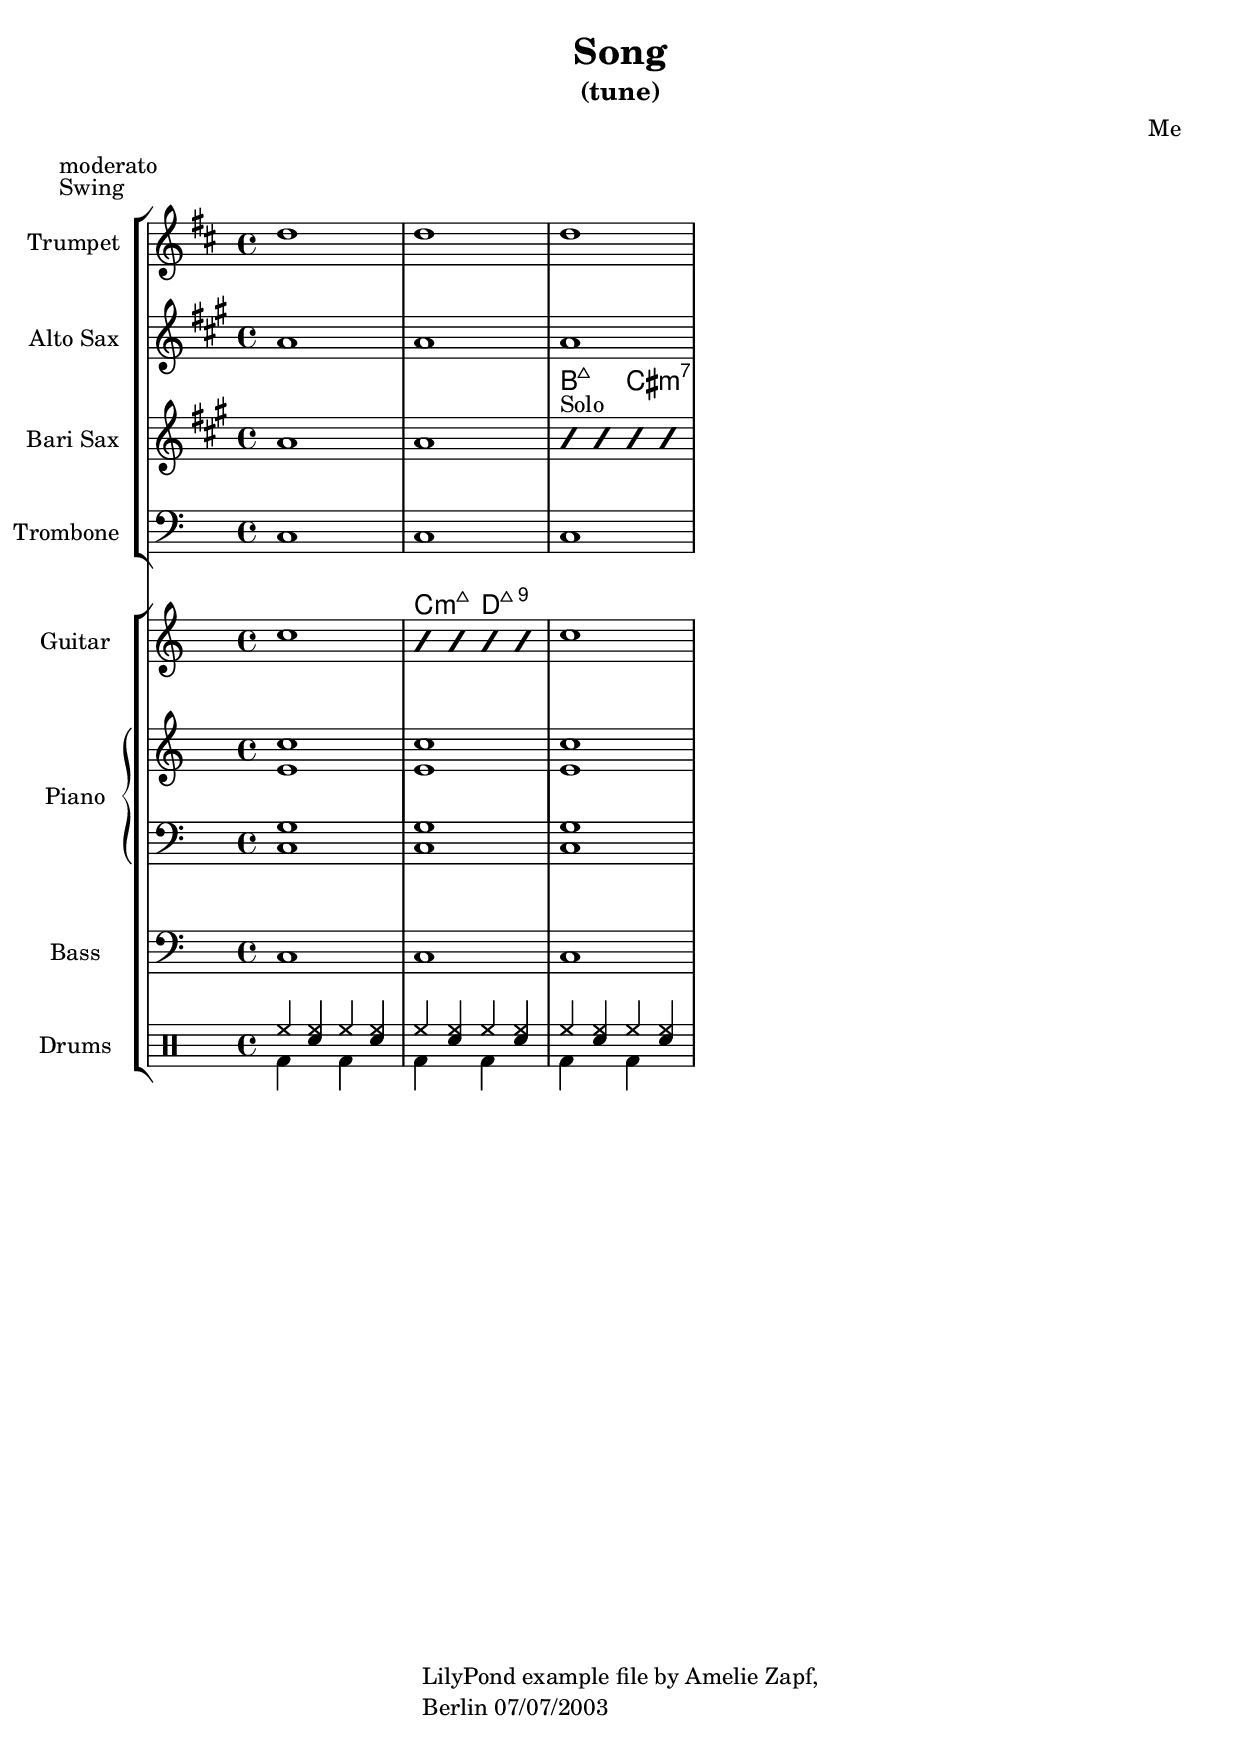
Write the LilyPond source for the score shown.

%% DO NOT EDIT this file manually; it is automatically
%% generated from LSR http://lsr.dsi.unimi.it
%% Make any changes in LSR itself, or in Documentation/snippets/new/ ,
%% and then run scripts/auxiliar/makelsr.py
%%
%% This file is in the public domain.
\version "2.14.0"

\header {
  lsrtags = "keyboards, percussion, fretted-strings, template"

%% Translation of GIT committish: 615cbf212fdaf0b220b3330da417d0c3602494f2
  texidoces = "
Ésta es una plantilla bastante avanzada, para un conjunto de
jazz. Observe que la notación de todos los instrumentos está en
@code{\\key c \\major} (Do mayor). Esto se refiere al tono de
concierto; la armadura se transporta automáticamente si la música está
dentro de una sección @code{\\transpose}.

"
  doctitlees = "Plantilla para combo de jazz"


%% Translation of GIT committish: 0a868be38a775ecb1ef935b079000cebbc64de40
  texidocde = "
Hier ist ein ziemlich kompliziertes Beispiel für ein Jazz-Ensemble. Achtung:
Alle Instrumente sind in @code{\\key c \major} (C-Dur) notiert. Das bezieht sich
auf die klingende Musik: LilyPond transponiert die Tonart automatisch, wenn
sich die Noten innerhalb eines @code{\\transpose}-Abschnitts befinden.

"

  doctitlede = "Vorlage für Jazz-Combo"

%% Translation of GIT committish: bdfe3dc8175a2d7e9ea0800b5b04cfb68fe58a7a
  texidocfr = "
Bien que compliqué de prime abord, voici un canevas tout à fait indiqué
pour les ensembles de jazz.  Vous noterez que tous les instruments sont
notés en ut (@code{\\key c \major}), la tonalité de concert.  Les notes
seront automatiquement transposée dès lors qu'elles seront inscrites
dans une section @code{\\transpose}.

"
  doctitlefr = "Symboles de jazz"

  texidoc = "
This is quite an advanced template, for a jazz ensemble. Note that all
instruments are notated in @code{\\key c \\major}. This refers to the
key in concert pitch; the key will be automatically transposed if the
music is within a @code{\\transpose} section.

"
  doctitle = "Jazz combo template"
} % begin verbatim

\header {
  title = "Song"
  subtitle = "(tune)"
  composer = "Me"
  meter = "moderato"
  piece = "Swing"
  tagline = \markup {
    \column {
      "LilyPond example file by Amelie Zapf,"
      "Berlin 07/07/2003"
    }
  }
}

%#(set-global-staff-size 16)
\include "english.ly"

%%%%%%%%%%%% Some macros %%%%%%%%%%%%%%%%%%%

sl = {
  \override NoteHead #'style = #'slash
  \override Stem #'transparent = ##t
}
nsl = {
  \revert NoteHead #'style
  \revert Stem #'transparent
}
crOn = \override NoteHead #'style = #'cross
crOff = \revert NoteHead #'style

%% insert chord name style stuff here.

jazzChords = { }

%%%%%%%%%%%% Keys'n'thangs %%%%%%%%%%%%%%%%%

global = { \time 4/4 }

Key = { \key c \major }

% ############ Horns ############

% ------ Trumpet ------
trpt = \transpose c d \relative c'' {
  \Key
  c1 | c | c |
}
trpHarmony = \transpose c' d {
  \jazzChords
}
trumpet = {
  \global
  \set Staff.instrumentName = #"Trumpet"
  \clef treble
  <<
    \trpt
  >>
}

% ------ Alto Saxophone ------
alto = \transpose c a \relative c' {
  \Key
  c1 | c | c |
}
altoHarmony = \transpose c' a {
  \jazzChords
}
altoSax = {
  \global
  \set Staff.instrumentName = #"Alto Sax"
  \clef treble
  <<
    \alto
  >>
}

% ------ Baritone Saxophone ------
bari = \transpose c a' \relative c {
  \Key
  c1
  c1
  \sl
  d4^"Solo" d d d
  \nsl
}
bariHarmony = \transpose c' a \chordmode {
  \jazzChords s1 s d2:maj e:m7
}
bariSax = {
  \global
  \set Staff.instrumentName = #"Bari Sax"
  \clef treble
  <<
    \bari
  >>
}

% ------ Trombone ------
tbone = \relative c {
  \Key
  c1 | c | c
}
tboneHarmony = \chordmode {
  \jazzChords
}
trombone = {
  \global
  \set Staff.instrumentName = #"Trombone"
  \clef bass
  <<
    \tbone
  >>
}

% ############ Rhythm Section #############

% ------ Guitar ------
gtr = \relative c'' {
  \Key
  c1
  \sl
  b4 b b b
  \nsl
  c1
}
gtrHarmony = \chordmode {
  \jazzChords
  s1 c2:min7+ d2:maj9
}
guitar = {
  \global
  \set Staff.instrumentName = #"Guitar"
  \clef treble
  <<
    \gtr
  >>
}

%% ------ Piano ------
rhUpper = \relative c'' {
  \voiceOne
  \Key
  c1 | c | c
}
rhLower = \relative c' {
  \voiceTwo
  \Key
  e1 | e | e
}

lhUpper = \relative c' {
  \voiceOne
  \Key
  g1 | g | g
}
lhLower = \relative c {
  \voiceTwo
  \Key
  c1 | c | c
}

PianoRH = {
  \clef treble
  \global
  \set Staff.midiInstrument = #"acoustic grand"
  <<
    \new Voice = "one" \rhUpper
    \new Voice = "two" \rhLower
  >>
}
PianoLH = {
  \clef bass
  \global
  \set Staff.midiInstrument = #"acoustic grand"
  <<
    \new Voice = "one" \lhUpper
    \new Voice = "two" \lhLower
  >>
}

piano = {
  <<
    \set PianoStaff.instrumentName = #"Piano"
    \new Staff = "upper" \PianoRH
    \new Staff = "lower" \PianoLH
  >>
}

% ------ Bass Guitar ------
Bass = \relative c {
  \Key
  c1 | c | c
}
bass = {
  \global
  \set Staff.instrumentName = #"Bass"
  \clef bass
  <<
    \Bass
  >>
}

% ------ Drums ------
up = \drummode {
  \voiceOne
  hh4 <hh sn> hh <hh sn>
  hh4 <hh sn> hh <hh sn>
  hh4 <hh sn> hh <hh sn>
}
down = \drummode {
  \voiceTwo
  bd4 s bd s
  bd4 s bd s
  bd4 s bd s
}

drumContents = {
  \global
  <<
    \set DrumStaff.instrumentName = #"Drums"
    \new DrumVoice \up
    \new DrumVoice \down
  >>
}

%%%%%%%%% It All Goes Together Here %%%%%%%%%%%%%%%%%%%%%%

\score {
  <<
    \new StaffGroup = "horns" <<
      \new Staff = "trumpet" \trumpet
      \new Staff = "altosax" \altoSax
      \new ChordNames = "barichords" \bariHarmony
      \new Staff = "barisax" \bariSax
      \new Staff = "trombone" \trombone
    >>

    \new StaffGroup = "rhythm" <<
      \new ChordNames = "chords" \gtrHarmony
      \new Staff = "guitar" \guitar
      \new PianoStaff = "piano" \piano
      \new Staff = "bass" \bass
      \new DrumStaff \drumContents
    >>
  >>
  \layout {
    \context { \Staff \RemoveEmptyStaves }
    \context {
      \Score
      \override BarNumber #'padding = #3
      \override RehearsalMark #'padding = #2
      skipBars = ##t
    }
  }
  \midi { }
}

